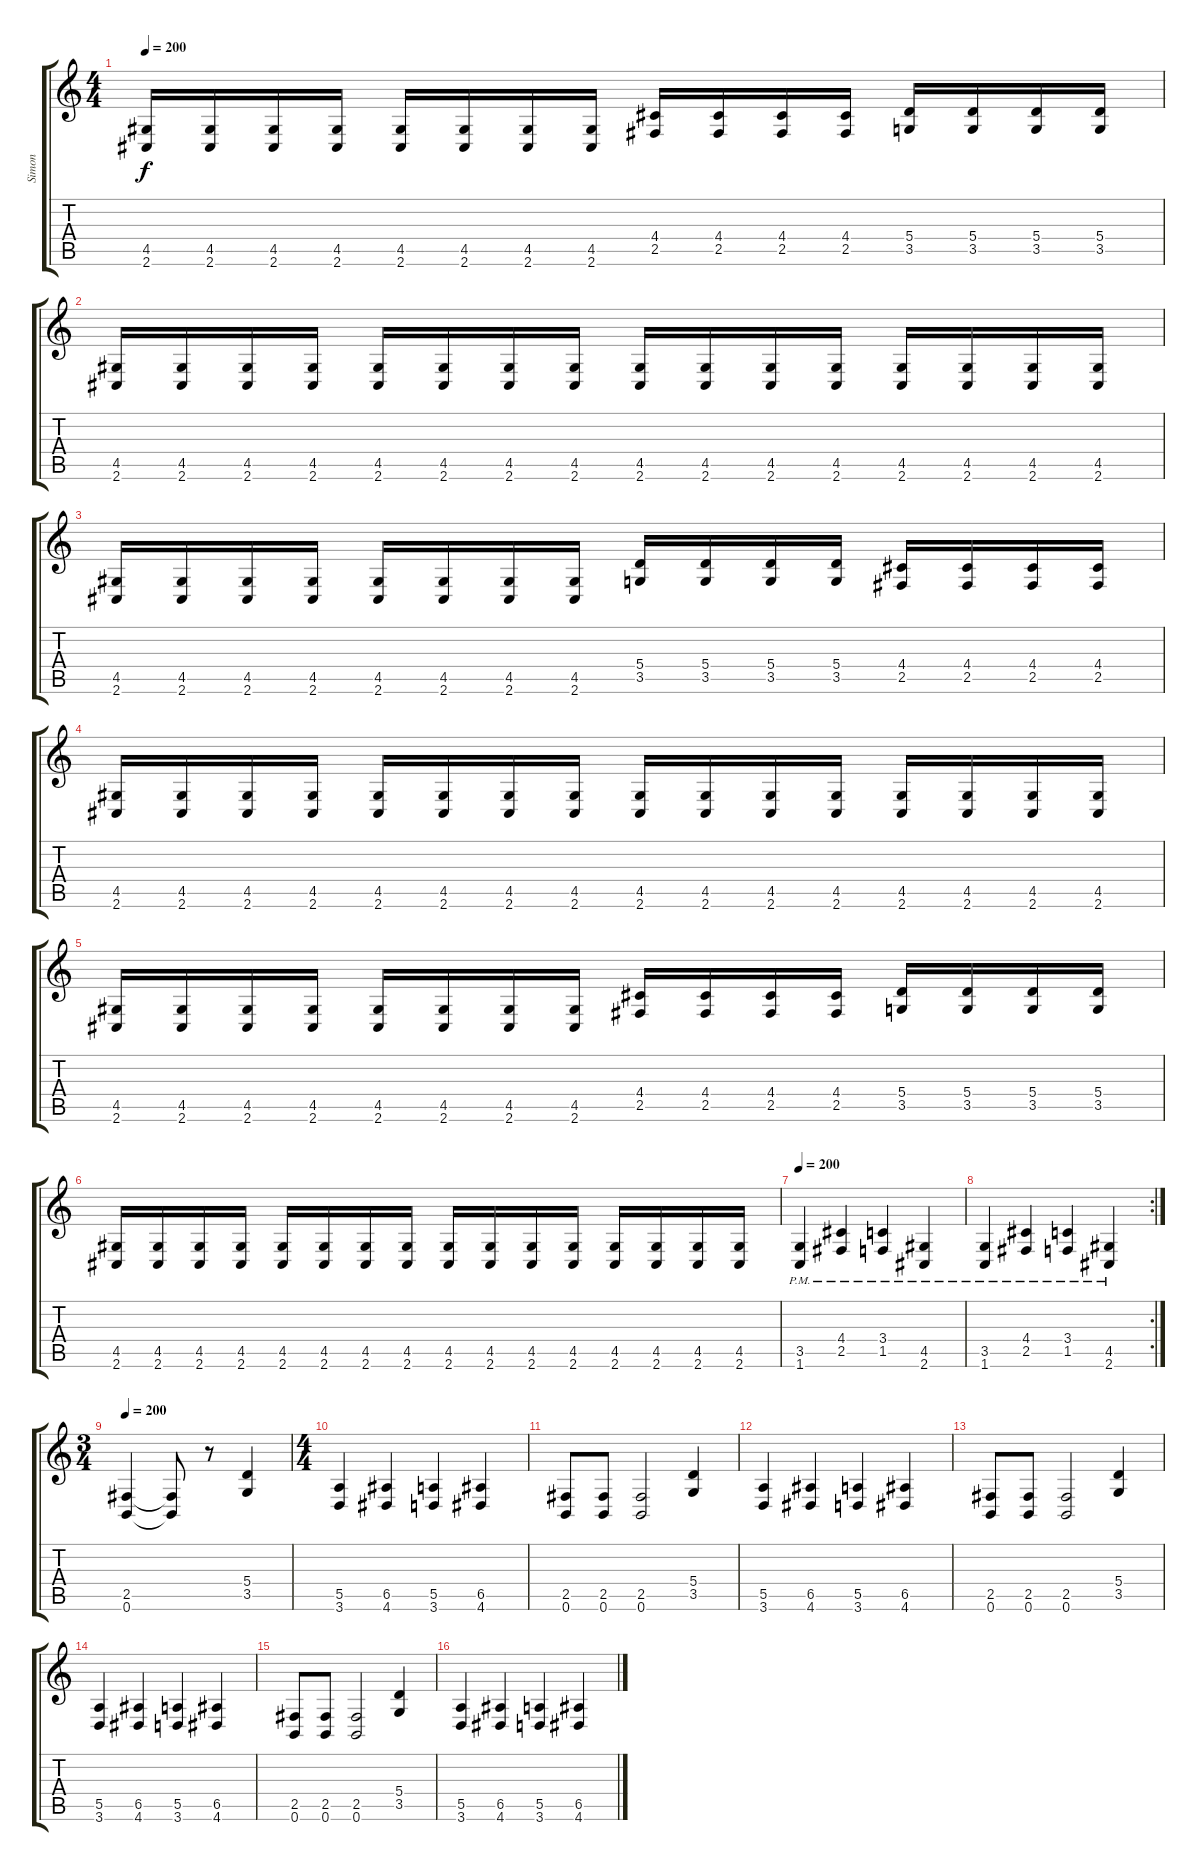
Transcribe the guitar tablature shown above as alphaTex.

\track ("Simon" "Simon") {instrument distortionguitar}
\staff {score tabs}
\tuning (B3 Gb3 D3 A2 E2 B1) {hide}
\ts (4 4)
\tempo 200
\clef g2
\ks c
(4.5 2.6).16{dy f} (4.5 2.6).16 (4.5 2.6).16 (4.5 2.6).16 (4.5 2.6).16 (4.5 2.6).16 (4.5 2.6).16 (4.5 2.6).16 (4.4 2.5).16 (4.4 2.5).16 (4.4 2.5).16 (4.4 2.5).16 (5.4 3.5).16 (5.4 3.5).16 (5.4 3.5).16 (5.4 3.5).16 |
(4.5 2.6).16 (4.5 2.6).16 (4.5 2.6).16 (4.5 2.6).16 (4.5 2.6).16 (4.5 2.6).16 (4.5 2.6).16 (4.5 2.6).16 (4.5 2.6).16 (4.5 2.6).16 (4.5 2.6).16 (4.5 2.6).16 (4.5 2.6).16 (4.5 2.6).16 (4.5 2.6).16 (4.5 2.6).16 |
(4.5 2.6).16 (4.5 2.6).16 (4.5 2.6).16 (4.5 2.6).16 (4.5 2.6).16 (4.5 2.6).16 (4.5 2.6).16 (4.5 2.6).16 (5.4 3.5).16 (5.4 3.5).16 (5.4 3.5).16 (5.4 3.5).16 (4.4 2.5).16 (4.4 2.5).16 (4.4 2.5).16 (4.4 2.5).16 |
(4.5 2.6).16 (4.5 2.6).16 (4.5 2.6).16 (4.5 2.6).16 (4.5 2.6).16 (4.5 2.6).16 (4.5 2.6).16 (4.5 2.6).16 (4.5 2.6).16 (4.5 2.6).16 (4.5 2.6).16 (4.5 2.6).16 (4.5 2.6).16 (4.5 2.6).16 (4.5 2.6).16 (4.5 2.6).16 |
(4.5 2.6).16 (4.5 2.6).16 (4.5 2.6).16 (4.5 2.6).16 (4.5 2.6).16 (4.5 2.6).16 (4.5 2.6).16 (4.5 2.6).16 (4.4 2.5).16 (4.4 2.5).16 (4.4 2.5).16 (4.4 2.5).16 (5.4 3.5).16 (5.4 3.5).16 (5.4 3.5).16 (5.4 3.5).16 |
(4.5 2.6).16 (4.5 2.6).16 (4.5 2.6).16 (4.5 2.6).16 (4.5 2.6).16 (4.5 2.6).16 (4.5 2.6).16 (4.5 2.6).16 (4.5 2.6).16 (4.5 2.6).16 (4.5 2.6).16 (4.5 2.6).16 (4.5 2.6).16 (4.5 2.6).16 (4.5 2.6).16 (4.5 2.6).16 |
\tempo 200
(3.5{pm} 1.6{pm}).4 (4.4{pm} 2.5{pm}).4 (3.4{pm} 1.5{pm}).4 (4.5{pm} 2.6{pm}).4 |
\rc 2
(3.5{pm} 1.6{pm}).4 (4.4{pm} 2.5{pm}).4 (3.4{pm} 1.5{pm}).4 (4.5{pm} 2.6{pm}).4 |
\ts (3 4)
\tempo 200
(2.5 0.6).4 (2.5{t} 0.6{t}).8 r.8 (5.4 3.5).4 |
\ts (4 4)
(5.5 3.6).4 (6.5 4.6).4 (5.5 3.6).4 (6.5 4.6).4 |
(2.5 0.6).8 (2.5 0.6).8 (2.5 0.6).2 (5.4 3.5).4 |
(5.5 3.6).4 (6.5 4.6).4 (5.5 3.6).4 (6.5 4.6).4 |
(2.5 0.6).8 (2.5 0.6).8 (2.5 0.6).2 (5.4 3.5).4 |
(5.5 3.6).4 (6.5 4.6).4 (5.5 3.6).4 (6.5 4.6).4 |
(2.5 0.6).8 (2.5 0.6).8 (2.5 0.6).2 (5.4 3.5).4 |
(5.5 3.6).4 (6.5 4.6).4 (5.5 3.6).4 (6.5 4.6).4
